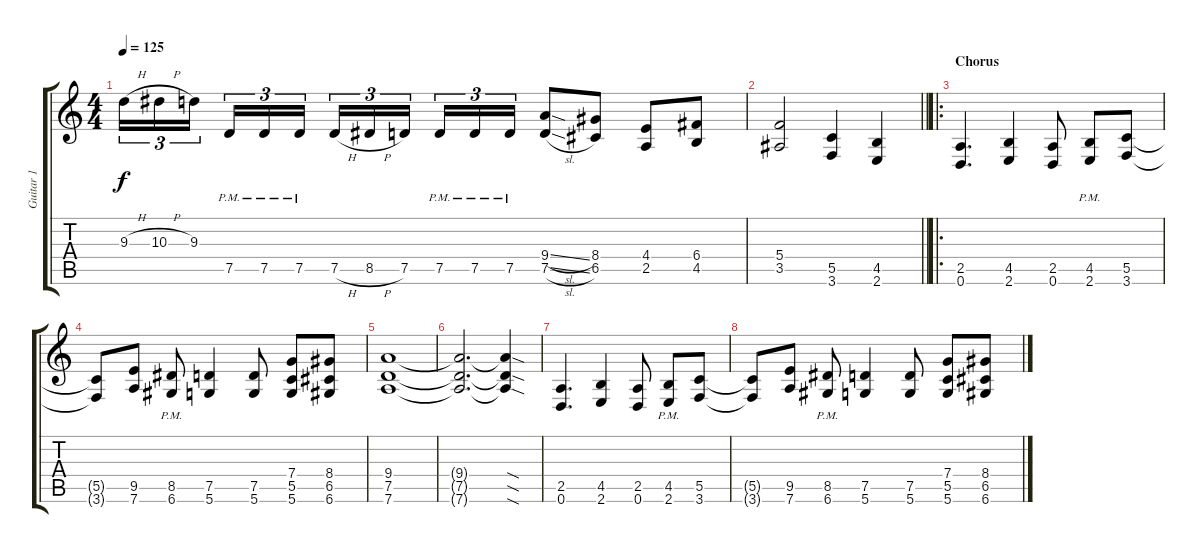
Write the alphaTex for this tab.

\track ("Guitar 1" "Guitar 1") {instrument distortionguitar}
\staff {score tabs}
\tuning (D4 A3 F3 C3 G2 D2) {hide}
\ts (4 4)
\tempo 125
\clef g2
\ks c
9.3{h}.16{tu (3 2) dy f} 10.3{h}.16{tu (3 2)} 9.3.16{tu (3 2)} 7.5{pm}.16{tu (3 2)} 7.5{pm}.16{tu (3 2)} 7.5{pm}.16{tu (3 2)} 7.5{h}.16{tu (3 2)} 8.5{h}.16{tu (3 2)} 7.5.16{tu (3 2)} 7.5{pm}.16{tu (3 2)} 7.5{pm}.16{tu (3 2)} 7.5{pm}.16{tu (3 2)} (9.4{sl} 7.5{sl}).8 (8.4 6.5).8 (4.4 2.5).8 (6.4 4.5).8 |
\barLineRight lightlight
(5.4 3.5).2 (5.5 3.6).4 (4.5 2.6).4 |
\ro
\section ("" "Chorus")
(2.5 0.6).4{d} (4.5 2.6).4 (2.5 0.6).8 (4.5{pm} 2.6{pm}).8 (5.5 3.6).8 |
(5.5{t} 3.6{t}).8 (9.5 7.6).8 (8.5{pm} 6.6{pm}).8 (7.5 5.6).4 (7.5 5.6).8 (7.4 5.5 5.6).8 (8.4 6.5 6.6).8 |
(9.4 7.5 7.6).1 |
(9.4{t} 7.5{t} 7.6{t}).2{d} (9.4{sod t} 7.5{sod t} 7.6{sod t}).4 |
(2.5 0.6).4{d} (4.5 2.6).4 (2.5 0.6).8 (4.5{pm} 2.6{pm}).8 (5.5 3.6).8 |
(5.5{t} 3.6{t}).8 (9.5 7.6).8 (8.5{pm} 6.6{pm}).8 (7.5 5.6).4 (7.5 5.6).8 (7.4 5.5 5.6).8 (8.4 6.5 6.6).8
